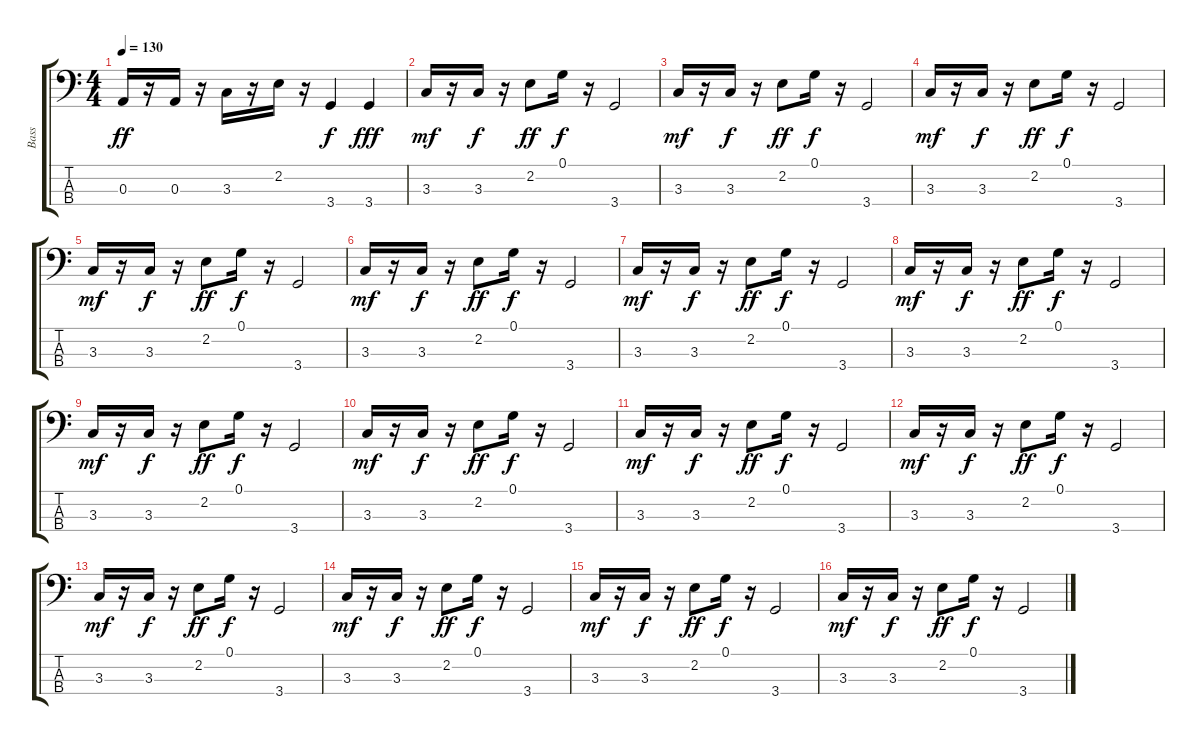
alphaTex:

\track ("Bass" "Bass") {instrument electricbassfinger}
\staff {score tabs}
\tuning (G2 D2 A1 E1) {hide}
\ts (4 4)
\tempo 130
\clef f4
\ks c
0.3.16{dy ff} r.16 0.3.16 r.16 3.3.16 r.16 2.2.16 r.16 3.4.4{dy f} 3.4.4{dy fff} |
3.3.16{dy mf} r.16 3.3.16{dy f} r.16 2.2.8{dy ff} 0.1.16{dy f} r.16 3.4.2 |
3.3.16{dy mf} r.16 3.3.16{dy f} r.16 2.2.8{dy ff} 0.1.16{dy f} r.16 3.4.2 |
3.3.16{dy mf} r.16 3.3.16{dy f} r.16 2.2.8{dy ff} 0.1.16{dy f} r.16 3.4.2 |
3.3.16{dy mf} r.16 3.3.16{dy f} r.16 2.2.8{dy ff} 0.1.16{dy f} r.16 3.4.2 |
3.3.16{dy mf} r.16 3.3.16{dy f} r.16 2.2.8{dy ff} 0.1.16{dy f} r.16 3.4.2 |
3.3.16{dy mf} r.16 3.3.16{dy f} r.16 2.2.8{dy ff} 0.1.16{dy f} r.16 3.4.2 |
3.3.16{dy mf} r.16 3.3.16{dy f} r.16 2.2.8{dy ff} 0.1.16{dy f} r.16 3.4.2 |
3.3.16{dy mf} r.16 3.3.16{dy f} r.16 2.2.8{dy ff} 0.1.16{dy f} r.16 3.4.2 |
3.3.16{dy mf} r.16 3.3.16{dy f} r.16 2.2.8{dy ff} 0.1.16{dy f} r.16 3.4.2 |
3.3.16{dy mf} r.16 3.3.16{dy f} r.16 2.2.8{dy ff} 0.1.16{dy f} r.16 3.4.2 |
3.3.16{dy mf} r.16 3.3.16{dy f} r.16 2.2.8{dy ff} 0.1.16{dy f} r.16 3.4.2 |
3.3.16{dy mf} r.16 3.3.16{dy f} r.16 2.2.8{dy ff} 0.1.16{dy f} r.16 3.4.2 |
3.3.16{dy mf} r.16 3.3.16{dy f} r.16 2.2.8{dy ff} 0.1.16{dy f} r.16 3.4.2 |
3.3.16{dy mf} r.16 3.3.16{dy f} r.16 2.2.8{dy ff} 0.1.16{dy f} r.16 3.4.2 |
3.3.16{dy mf} r.16 3.3.16{dy f} r.16 2.2.8{dy ff} 0.1.16{dy f} r.16 3.4.2
